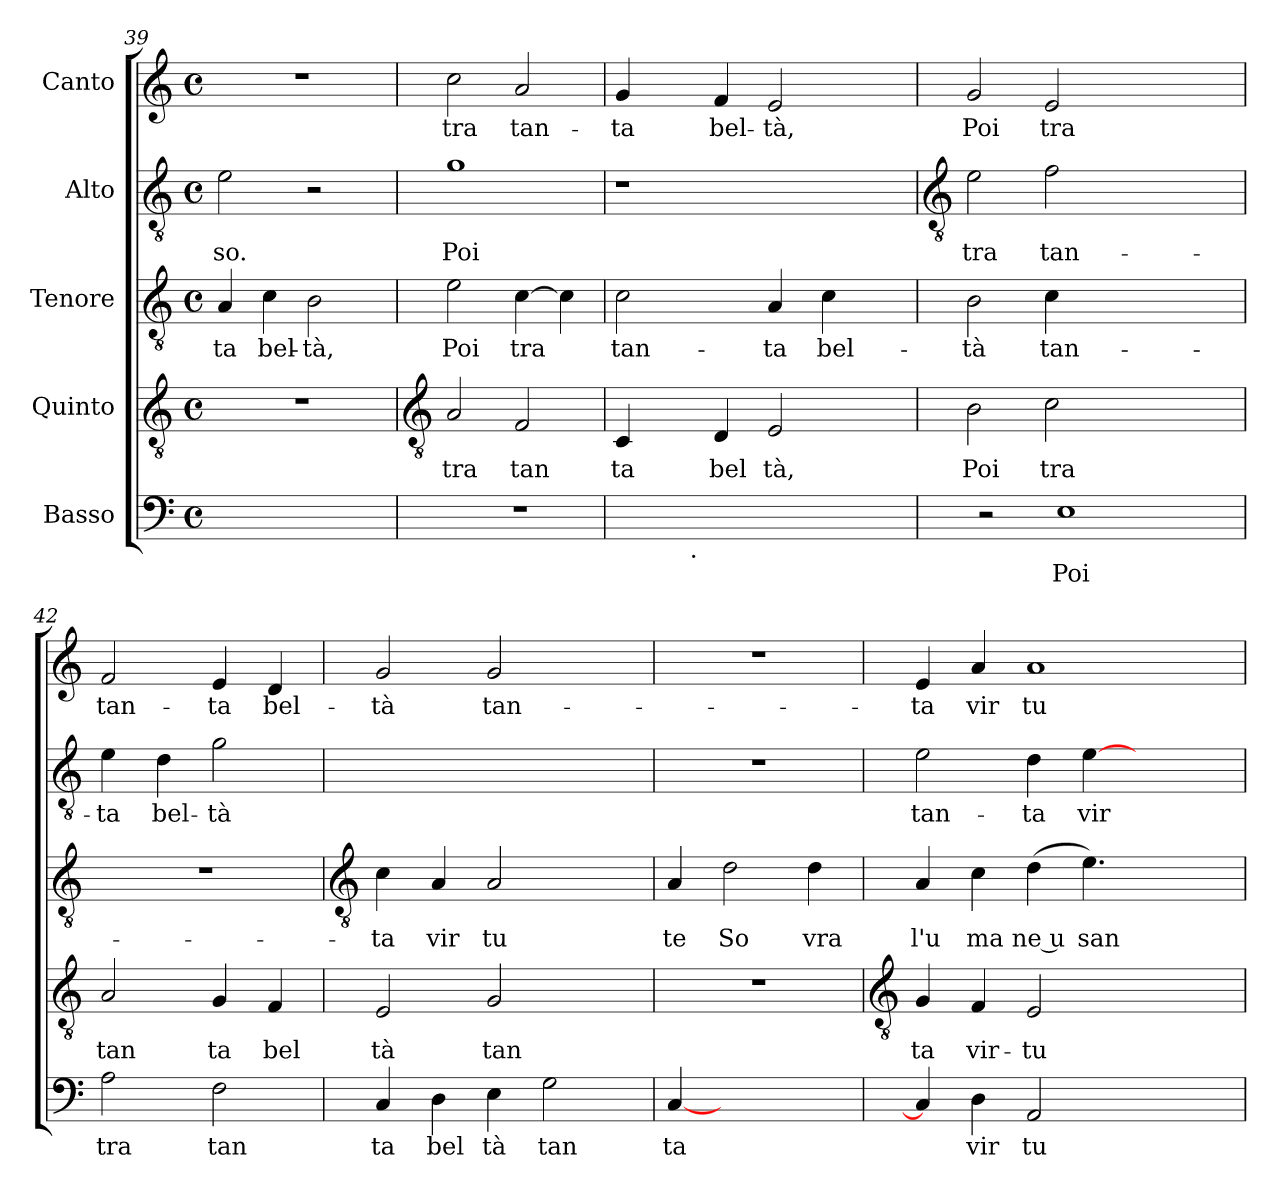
**kern	**text	**kern	**text	**kern	**text	**kern	**text	**kern	**text
*part5	*part5	*part4	*part4	*part3	*part3	*part2	*part2	*part1	*part1
*staff5	*staff5	*staff4	*staff4	*staff3	*staff3	*staff2	*staff2	*staff1	*staff1
*I"Basso	*	*I"Quinto	*	*I"Tenore	*	*I"Alto	*	*I"Canto	*
*clefF4	*	*clefGv2	*	*clefGv2	*	*clefGv2	*	*clefG2	*
*k[]	*	*k[]	*	*k[]	*	*k[]	*	*k[]	*
*C:	*	*C:	*	*C:	*	*C:	*	*C:	*
*M4/4	*	*M4/4	*	*M4/4	*	*M4/4	*	*M4/4	*
*met(c)	*	*met(c)	*	*met(c)	*	*met(c)	*	*met(c)	*
=39A	=39A	=39A	=39A	=39A	=39A	=39A	=39A	=39A	=39A
!	!	!	!	!	!LO:LY:b	!	!LO:LY:b	!	!
4ryy	.	1r	.	4A/	-ta	2e\	-so.	1r	.
!	!	!	!	!	!LO:LY:b	!	!	!	!
4ryy	.	.	.	4c\	bel-	.	.	.	.
!	!	!	!	!	!LO:LY:b	!	!	!	!
4ryy	.	.	.	2B\	-tà,	2r	.	.	.
4ryy	.	.	.	.	.	.	.	.	.
!!LO:LB:g=z
=40	=40	=40	=40	=40	=40	=40	=40	=40	=40
*	*	*clefGv2	*	*	*	*	*	*	*
!	!	!	!LO:LY:b	!	!LO:LY:b	!	!LO:LY:b	!	!LO:LY:b
1r	.	2A/	tra	2e\	Poi	1g	Poi	2cc\	tra
!	!	!	!LO:LY:b	!	!LO:LY:b	!	!	!	!LO:LY:b
.	.	2F/	tan	[4c\	tra	.	.	2a/	tan-
.	.	.	.	4c\]	.	.	.	.	.
!!LO:LB:g=z
=40A	=40A	=40A	=40A	=40A	=40A	=40A	=40A	=40A	=40A
!	!	!	!LO:LY:b	!	!LO:LY:b	!	!	!	!LO:LY:b
32ryy	.	4C/	ta	2c\	tan-	1r	.	4g/	-ta
32ryy	.	.	.	.	.	.	.	.	.
32ryy	.	.	.	.	.	.	.	.	.
32ryy	.	.	.	.	.	.	.	.	.
32ryy	.	.	.	.	.	.	.	.	.
32ryy	.	.	.	.	.	.	.	.	.
!LO:TX:b:t=.	!	!	!	!	!	!	!	!	!
32ryy	.	.	.	.	.	.	.	.	.
4ryy	.	.	.	.	.	.	.	.	.
!	!	!	!LO:LY:b	!	!	!	!	!	!LO:LY:b
.	.	4D/	bel	.	.	.	.	4f/	bel-
4ryy	.	.	.	.	.	.	.	.	.
!	!	!	!LO:LY:b	!	!LO:LY:b	!	!	!	!LO:LY:b
.	.	2E/	tà,	4A/	-ta	.	.	2e/	-tà,
4ryy	.	.	.	.	.	.	.	.	.
!	!	!	!	!	!LO:LY:b	!	!	!	!
.	.	.	.	4c\	bel-	.	.	.	.
4ryy	.	.	.	.	.	.	.	.	.
.	.	8..ryy	.	8..ryy	.	8..ryy	.	8..ryy	.
!!LO:LB:g=z
=41A	=41A	=41A	=41A	=41A	=41A	=41A	=41A	=41A	=41A
*	*	*	*	*	*	*clefGv2	*	*	*
!	!	!	!LO:LY:b	!	!LO:LY:b	!	!LO:LY:b	!	!LO:LY:b
32ryy	.	2B\	Poi	2B\	-tà	2e\	tra	2g/	Poi
2r	.	.	.	.	.	.	.	.	.
!	!	!	!LO:LY:b	!	!LO:LY:b	!	!LO:LY:b	!	!LO:LY:b
.	.	2c\	tra	4c\	tan-	2f\	tan-	2e/	tra
!	!LO:LY:b	!	!	!	!	!	!	!	!
1E	Poi	.	.	.	.	.	.	.	.
.	.	.	.	2ryy	.	.	.	.	.
.	.	2ryy	.	.	.	2ryy	.	2ryy	.
.	.	.	.	4ryy	.	.	.	.	.
.	.	32ryy	.	32ryy	.	32ryy	.	32ryy	.
=42A	=42A	=42A	=42A	=42A	=42A	=42A	=42A	=42A	=42A
!	!LO:LY:b	!	!LO:LY:b	!	!	!	!LO:LY:b	!	!LO:LY:b
2A\	tra	2A/	tan	1r	.	4e\	-ta	2f/	tan-
!	!	!	!	!	!	!	!LO:LY:b	!	!
.	.	.	.	.	.	4d\	bel-	.	.
!	!LO:LY:b	!	!LO:LY:b	!	!	!	!LO:LY:b	!	!LO:LY:b
2F\	tan	4G/	ta	.	.	2g\	-tà	4e/	-ta
!	!	!	!LO:LY:b	!	!	!	!	!	!LO:LY:b
.	.	4F/	bel	.	.	.	.	4d/	bel-
!!LO:LB:g=z
=43A	=43A	=43A	=43A	=43A	=43A	=43A	=43A	=43A	=43A
*	*	*	*	*clefGv2	*	*	*	*	*
!	!LO:LY:b	!	!LO:LY:b	!	!LO:LY:b	!	!	!	!LO:LY:b
4C/	ta	2E/	tà	4c\	-ta	4ryy	.	2g/	-tà
!	!LO:LY:b	!	!	!	!LO:LY:b	!	!	!	!
4D\	bel	.	.	4A/	vir	4ryy	.	.	.
!	!LO:LY:b	!	!LO:LY:b	!	!LO:LY:b	!	!	!	!LO:LY:b
4E\	tà	2G/	tan	2A/	tu	4ryy	.	2g/	tan-
!	!LO:LY:b	!	!	!	!	!	!	!	!
2G\	tan	.	.	.	.	4ryy	.	.	.
.	.	4ryy	.	4ryy	.	4ryy	.	4ryy	.
=44	=44	=44	=44	=44	=44	=44	=44	=44	=44
!	!LO:LY:b	!	!	!	!LO:LY:b	!	!	!	!
[4C/	ta	1r	.	4A/	te	1r	.	1r	.
!	!	!	!	!	!LO:LY:b	!	!	!	!
2.ryy	.	.	.	2d\	So	.	.	.	.
!	!	!	!	!	!LO:LY:b	!	!	!	!
.	.	.	.	4d\	vra	.	.	.	.
!!LO:LB:g=z
=45	=45	=45	=45	=45	=45	=45	=45	=45	=45
*	*	*clefGv2	*	*	*	*	*	*	*
!	!	!	!LO:LY:b	!	!LO:LY:b	!	!LO:LY:b	!	!LO:LY:b
4C/]	.	4G/	ta	4A/	l'u	2e\	tan-	4e/	-ta
!	!LO:LY:b	!	!LO:LY:b	!	!LO:LY:b	!	!	!	!LO:LY:b
4D\	vir	4F/	vir-	4c\	ma	.	.	4a/	vir
!	!LO:LY:b	!	!LO:LY:b	!	!LO:LY:b	!	!LO:LY:b	!	!LO:LY:b
2AA/	tu	2E/	-tu-	(>4d\	ne u	4d\	-ta	1a	tu
!	!	!	!	!	!LO:LY:b	!	!LO:LY:b	!	!
.	.	.	.	4.e\)	san	[4e\	vir-	.	.
2ryy	.	2ryy	.	.	.	2ryy	.	.	.
.	.	.	.	4.ryy	.	.	.	.	.
=	=	=	=	=	=	=	=	=	=
*-	*-	*-	*-	*-	*-	*-	*-	*-	*-
